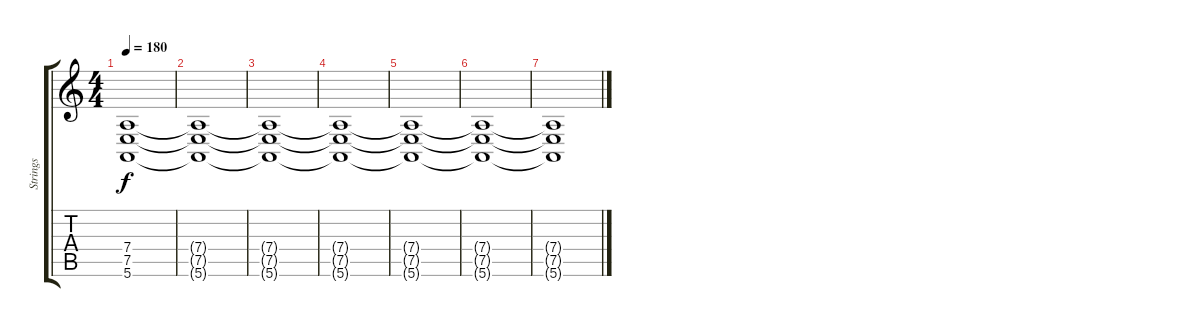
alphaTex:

\track ("Strings" "Strings") {instrument synthstrings1}
\staff {score tabs}
\tuning (E4 B3 G3 D3 A2 E2) {hide}
\ts (4 4)
\tempo 180
\clef g2
\ks c
(7.4 7.5 5.6).1{dy f} |
(7.4{t} 7.5{t} 5.6{t}).1 |
(7.4{t} 7.5{t} 5.6{t}).1 |
(7.4{t} 7.5{t} 5.6{t}).1 |
(7.4{t} 7.5{t} 5.6{t}).1 |
(7.4{t} 7.5{t} 5.6{t}).1 |
(7.4{t} 7.5{t} 5.6{t}).1
